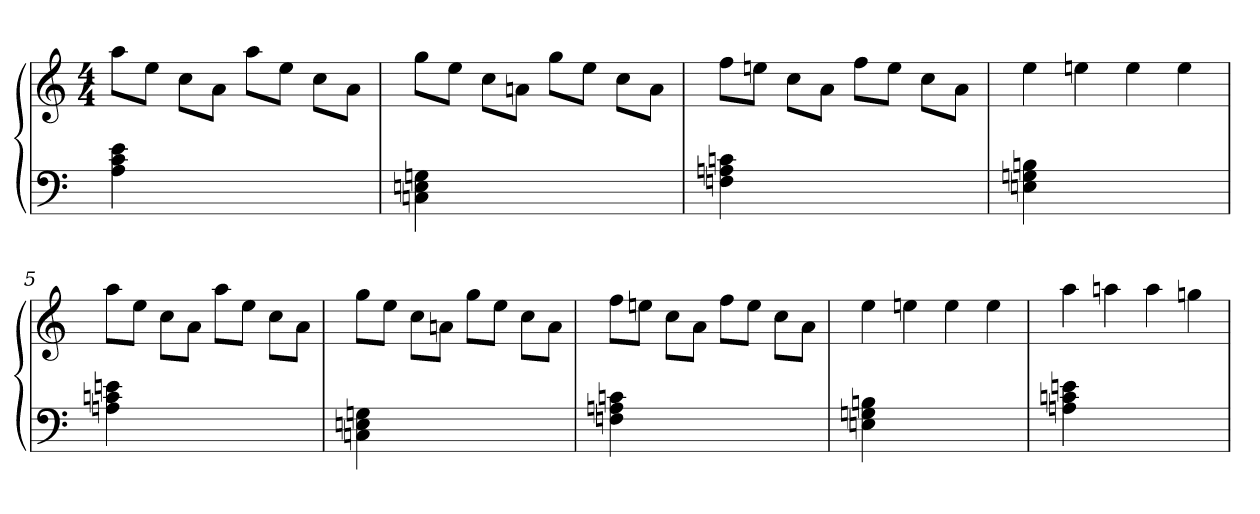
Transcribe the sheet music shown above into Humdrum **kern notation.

**kern	**kern
*part2	*part1
*staff2	*staff1
*	*M4/4
=1	=1
4A 4c 4e	8aaL
.	8eeJ
2.ryy	8ccL
.	8aJ
.	8aaL
.	8eeJ
.	8ccL
.	8aJ
=2	=2
4Cn 4En 4Gn	8ggL
.	8eeJ
2.ryy	8ccL
.	8anJ
.	8ggL
.	8eeJ
.	8ccL
.	8aJ
=3	=3
4Fn 4An 4cn	8ffL
.	8eenJ
2.ryy	8ccL
.	8aJ
.	8ffL
.	8eeJ
.	8ccL
.	8aJ
=4	=4
4En 4Gn 4Bn	4ee
2.ryy	4een
.	4ee
.	4ee
=5	=5
4An 4cn 4en	8aaL
.	8eeJ
2.ryy	8ccL
.	8aJ
.	8aaL
.	8eeJ
.	8ccL
.	8aJ
=6	=6
4Cn 4En 4Gn	8ggL
.	8eeJ
2.ryy	8ccL
.	8anJ
.	8ggL
.	8eeJ
.	8ccL
.	8aJ
=7	=7
4Fn 4An 4cn	8ffL
.	8eenJ
2.ryy	8ccL
.	8aJ
.	8ffL
.	8eeJ
.	8ccL
.	8aJ
=8	=8
4En 4Gn 4Bn	4ee
2.ryy	4een
.	4ee
.	4ee
=9	=9
4An 4cn 4en	4aa
2.ryy	4aan
.	4aa
.	4ggn
=	=
*-	*-
